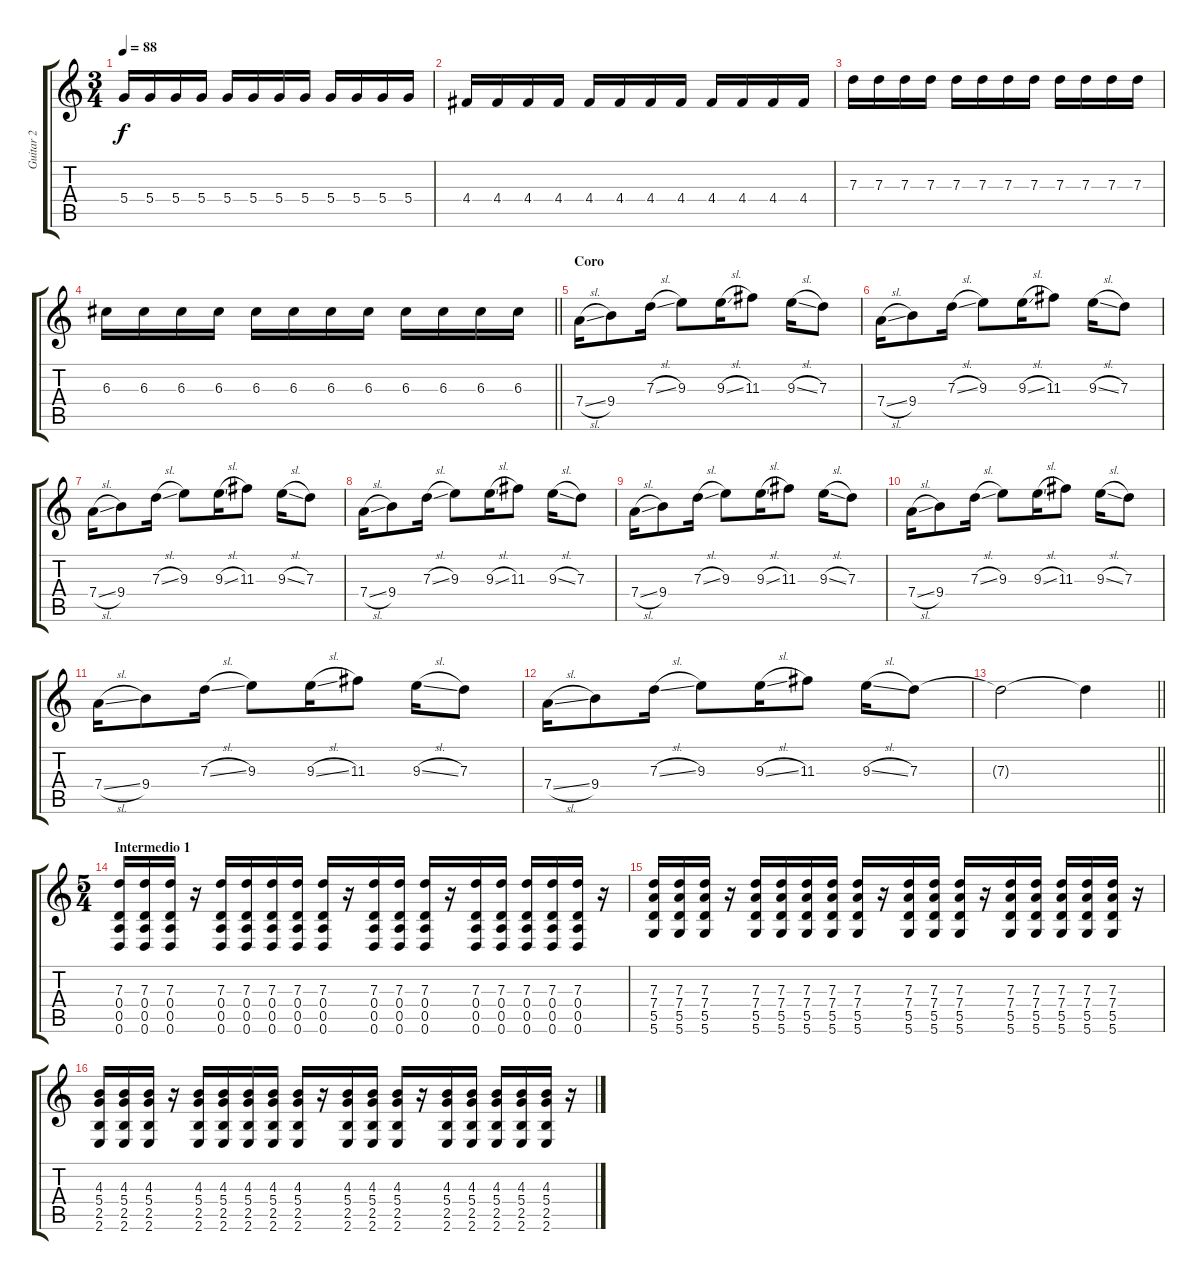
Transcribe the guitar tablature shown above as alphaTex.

\track ("Guitar 2" "Guitar 2") {instrument electricguitarjazz}
\staff {score tabs}
\tuning (E4 B3 G3 D3 A2 D2) {hide}
\ts (3 4)
\tempo 88
\clef g2
\ks c
5.4.16{dy f} 5.4.16 5.4.16 5.4.16 5.4.16 5.4.16 5.4.16 5.4.16 5.4.16 5.4.16 5.4.16 5.4.16 |
4.4.16 4.4.16 4.4.16 4.4.16 4.4.16 4.4.16 4.4.16 4.4.16 4.4.16 4.4.16 4.4.16 4.4.16 |
7.3.16 7.3.16 7.3.16 7.3.16 7.3.16 7.3.16 7.3.16 7.3.16 7.3.16 7.3.16 7.3.16 7.3.16 |
\barLineRight lightlight
6.3.16 6.3.16 6.3.16 6.3.16 6.3.16 6.3.16 6.3.16 6.3.16 6.3.16 6.3.16 6.3.16 6.3.16 |
\section ("" "Coro")
7.4{sl}.16 9.4.8 7.3{sl}.16 9.3.8 9.3{sl}.16 11.3.8 9.3{sl}.16 7.3.8 |
7.4{sl}.16 9.4.8 7.3{sl}.16 9.3.8 9.3{sl}.16 11.3.8 9.3{sl}.16 7.3.8 |
7.4{sl}.16 9.4.8 7.3{sl}.16 9.3.8 9.3{sl}.16 11.3.8 9.3{sl}.16 7.3.8 |
7.4{sl}.16 9.4.8 7.3{sl}.16 9.3.8 9.3{sl}.16 11.3.8 9.3{sl}.16 7.3.8 |
7.4{sl}.16 9.4.8 7.3{sl}.16 9.3.8 9.3{sl}.16 11.3.8 9.3{sl}.16 7.3.8 |
7.4{sl}.16 9.4.8 7.3{sl}.16 9.3.8 9.3{sl}.16 11.3.8 9.3{sl}.16 7.3.8 |
7.4{sl}.16 9.4.8 7.3{sl}.16 9.3.8 9.3{sl}.16 11.3.8 9.3{sl}.16 7.3.8 |
7.4{sl}.16 9.4.8 7.3{sl}.16 9.3.8 9.3{sl}.16 11.3.8 9.3{sl}.16 7.3.8 |
\barLineRight lightlight
7.3{t}.2 7.3{t}.4 |
\ts (5 4)
\section ("" "Intermedio 1")
(7.3 0.4 0.5 0.6).16{instrument overdrivenguitar} (7.3 0.4 0.5 0.6).16 (7.3 0.4 0.5 0.6).16 r.16 (7.3 0.4 0.5 0.6).16 (7.3 0.4 0.5 0.6).16 (7.3 0.4 0.5 0.6).16 (7.3 0.4 0.5 0.6).16 (7.3 0.4 0.5 0.6).16 r.16 (7.3 0.4 0.5 0.6).16 (7.3 0.4 0.5 0.6).16 (7.3 0.4 0.5 0.6).16 r.16 (7.3 0.4 0.5 0.6).16 (7.3 0.4 0.5 0.6).16 (7.3 0.4 0.5 0.6).16 (7.3 0.4 0.5 0.6).16 (7.3 0.4 0.5 0.6).16 r.16 |
(7.3 7.4 5.5 5.6).16 (7.3 7.4 5.5 5.6).16 (7.3 7.4 5.5 5.6).16 r.16 (7.3 7.4 5.5 5.6).16 (7.3 7.4 5.5 5.6).16 (7.3 7.4 5.5 5.6).16 (7.3 7.4 5.5 5.6).16 (7.3 7.4 5.5 5.6).16 r.16 (7.3 7.4 5.5 5.6).16 (7.3 7.4 5.5 5.6).16 (7.3 7.4 5.5 5.6).16 r.16 (7.3 7.4 5.5 5.6).16 (7.3 7.4 5.5 5.6).16 (7.3 7.4 5.5 5.6).16 (7.3 7.4 5.5 5.6).16 (7.3 7.4 5.5 5.6).16 r.16 |
(4.3 5.4 2.5 2.6).16 (4.3 5.4 2.5 2.6).16 (4.3 5.4 2.5 2.6).16 r.16 (4.3 5.4 2.5 2.6).16 (4.3 5.4 2.5 2.6).16 (4.3 5.4 2.5 2.6).16 (4.3 5.4 2.5 2.6).16 (4.3 5.4 2.5 2.6).16 r.16 (4.3 5.4 2.5 2.6).16 (4.3 5.4 2.5 2.6).16 (4.3 5.4 2.5 2.6).16 r.16 (4.3 5.4 2.5 2.6).16 (4.3 5.4 2.5 2.6).16 (4.3 5.4 2.5 2.6).16 (4.3 5.4 2.5 2.6).16 (4.3 5.4 2.5 2.6).16 r.16
